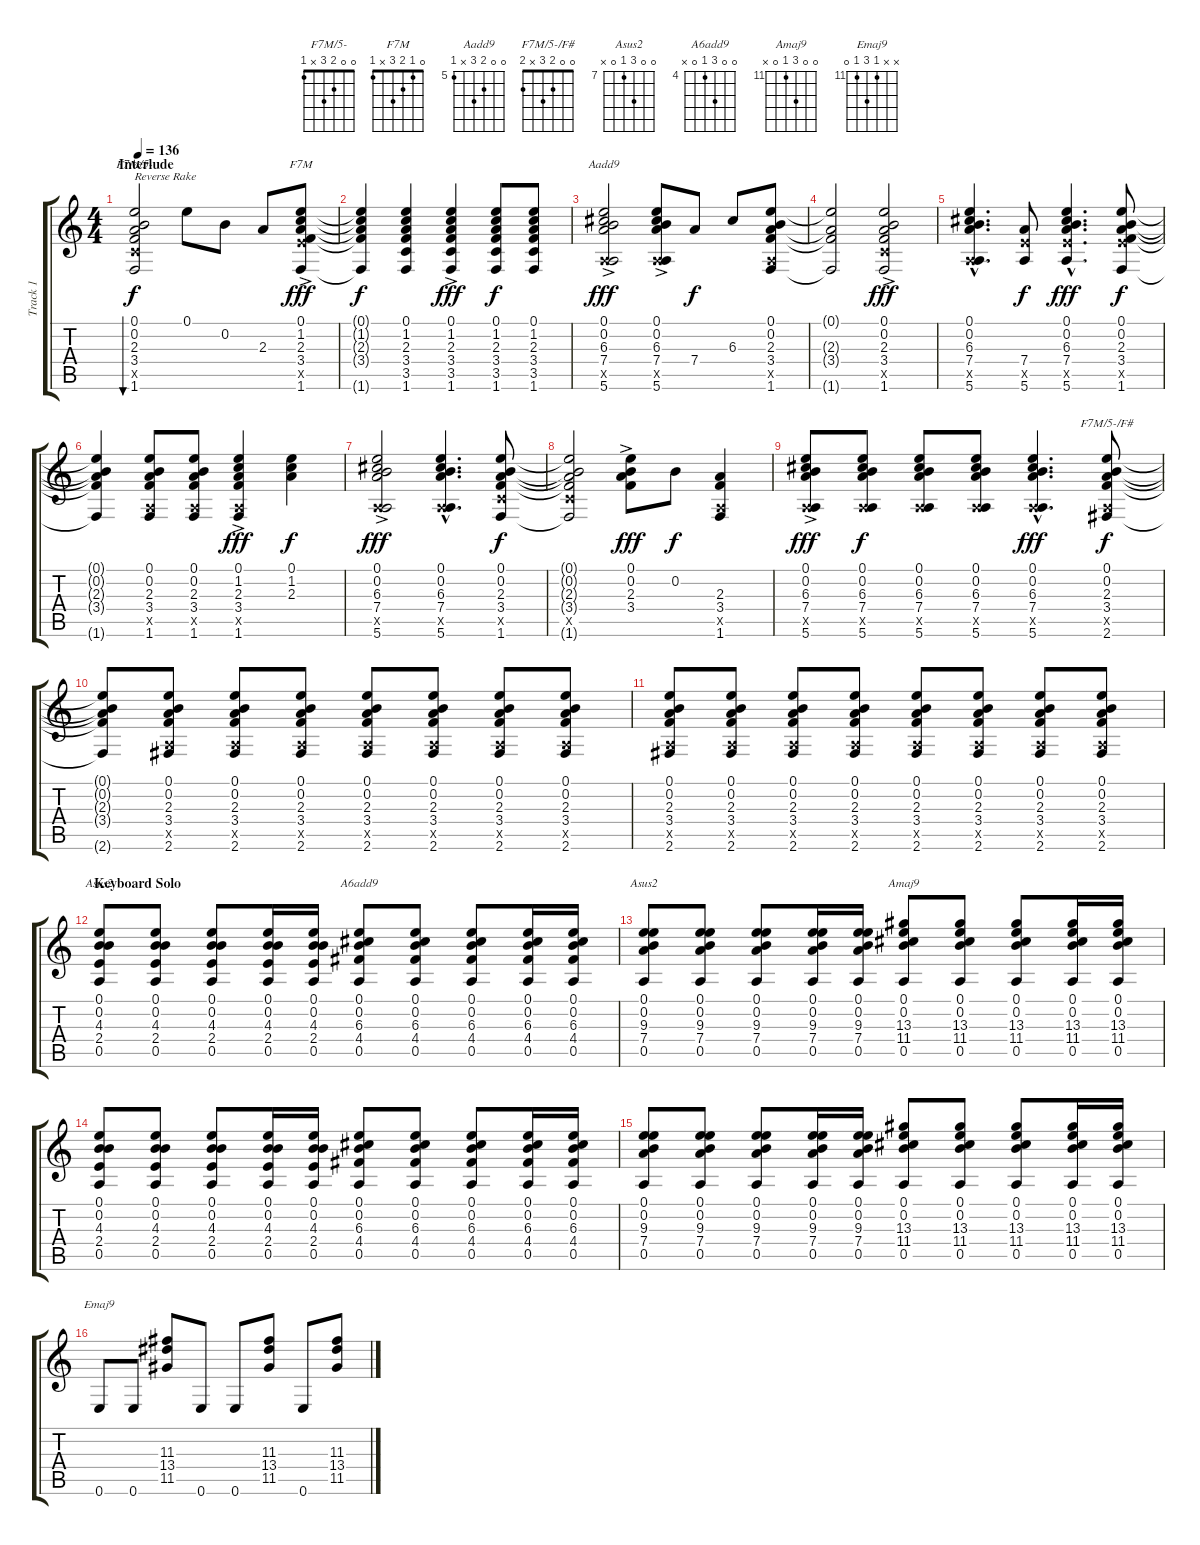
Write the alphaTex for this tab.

\track ("Track 1" "Track 1") {instrument acousticguitarsteel}
\staff {score tabs}
\tuning (E4 B3 G3 D3 A2 E2) {hide}
\chord ("F7M/5-" 0 0 2 3 x 1)
\chord ("F7M" 0 1 2 3 x 1)
\chord ("Aadd9" 0 0 6 7 x 5) {firstfret 5}
\chord ("F7M/5-/F#" 0 0 2 3 x 2)
\chord ("Asus2" 0 0 4 2 0 x)
\chord ("A6add9" 0 0 6 4 0 x) {firstfret 4}
\chord ("Asus2" 0 0 9 7 0 x) {firstfret 7}
\chord ("Amaj9" 0 0 13 11 0 x) {firstfret 11}
\chord ("Emaj9" x x 11 13 11 0) {firstfret 11}
\ts (4 4)
\section ("" "Interlude")
\tempo 136
\clef g2
\ks c
(0.1 0.2 2.3 3.4 3.5{x} 1.6).2{bu 480 ch "F7M/5-" txt "Reverse Rake" dy f} 0.1.8 0.2.8 2.3.8 (0.1{ac} 1.2 2.3 3.4 7.5{x} 1.6).8{ch "F7M" dy fff} |
(0.1{t} 1.2{t} 2.3{t} 3.4{t} 1.6{t}).4{dy f} (0.1 1.2 2.3 3.4 3.5 1.6).4 (0.1 1.2 2.3 3.4 3.5{ac} 1.6).4{dy fff} (0.1 1.2 2.3 3.4 3.5 1.6).8{dy f} (0.1 1.2 2.3 3.4 3.5 1.6).8 |
(0.1{ac} 0.2 6.3 7.4 0.5{x} 5.6).2{ch "Aadd9" dy fff} (0.1{ac} 0.2 6.3 7.4 0.5{x} 5.6).8 7.4.8{dy f} 6.3.8 (0.1 0.2 2.3 3.4 0.5{x} 1.6).8 |
(0.1{t} 2.3{t} 3.4{t} 1.6{t}).2 (0.1{ac} 0.2 2.3 3.4 3.5{x} 1.6).2{dy fff} |
(0.1{hac} 0.2{hac} 6.3{hac} 7.4{hac} 0.5{hac x} 5.6{hac}).4{d} (7.4 7.5{x} 5.6).8{dy f} (0.1{hac} 0.2{hac} 6.3{hac} 7.4{hac} 7.5{hac x} 5.6{hac}).4{d dy fff} (0.1 0.2 2.3 3.4 7.5{x} 1.6).8{dy f} |
(0.1{t} 0.2{t} 2.3{t} 3.4{t} 1.6{t}).4 (0.1 0.2 2.3 3.4 0.5{x} 1.6).8 (0.1 0.2 2.3 3.4 0.5{x} 1.6).8 (0.1{ac} 1.2 2.3 3.4 0.5{x} 1.6).4{dy fff} (0.1 1.2 2.3).4{dy f} |
(0.1{ac} 0.2 6.3 7.4 0.5{x} 5.6).2{dy fff} (0.1{hac} 0.2{hac} 6.3{hac} 7.4{hac} 0.5{hac x} 5.6{hac}).4{d} (0.1 0.2 2.3 3.4 3.5{x} 1.6).8{dy f} |
(0.1{t} 0.2{t} 2.3{t} 3.4{t} 3.5{x} 1.6{t}).2 (0.1 0.2{ac} 2.3 3.4).8{dy fff} 0.2.8{dy f} (2.3 3.4 0.5{x} 1.6).4 |
(0.1{ac} 0.2 6.3 7.4 0.5{x} 5.6).8{dy fff} (0.1 0.2 6.3 7.4 0.5{x} 5.6).8{dy f} (0.1 0.2 6.3 7.4 0.5{x} 5.6).8 (0.1 0.2 6.3 7.4 0.5{x} 5.6).8 (0.1{hac} 0.2{hac} 6.3{hac} 7.4{hac} 0.5{hac x} 5.6{hac}).4{d dy fff} (0.1 0.2 2.3 3.4 0.5{x} 2.6).8{ch "F7M/5-/F#" dy f} |
(0.1{t} 0.2{t} 2.3{t} 3.4{t} 2.6{t}).8 (0.1 0.2 2.3 3.4 0.5{x} 2.6).8 (0.1 0.2 2.3 3.4 0.5{x} 2.6).8 (0.1 0.2 2.3 3.4 0.5{x} 2.6).8 (0.1 0.2 2.3 3.4 0.5{x} 2.6).8 (0.1 0.2 2.3 3.4 0.5{x} 2.6).8 (0.1 0.2 2.3 3.4 0.5{x} 2.6).8 (0.1 0.2 2.3 3.4 0.5{x} 2.6).8 |
(0.1 0.2 2.3 3.4 0.5{x} 2.6).8 (0.1 0.2 2.3 3.4 0.5{x} 2.6).8 (0.1 0.2 2.3 3.4 0.5{x} 2.6).8 (0.1 0.2 2.3 3.4 0.5{x} 2.6).8 (0.1 0.2 2.3 3.4 0.5{x} 2.6).8 (0.1 0.2 2.3 3.4 0.5{x} 2.6).8 (0.1 0.2 2.3 3.4 0.5{x} 2.6).8 (0.1 0.2 2.3 3.4 0.5{x} 2.6).8 |
\section ("" "Keyboard Solo")
(0.1 0.2 4.3 2.4 0.5).8{ch "Asus2"} (0.1 0.2 4.3 2.4 0.5).8 (0.1 0.2 4.3 2.4 0.5).8 (0.1 0.2 4.3 2.4 0.5).16 (0.1 0.2 4.3 2.4 0.5).16 (0.1 0.2 6.3 4.4 0.5).8{ch "A6add9"} (0.1 0.2 6.3 4.4 0.5).8 (0.1 0.2 6.3 4.4 0.5).8 (0.1 0.2 6.3 4.4 0.5).16 (0.1 0.2 6.3 4.4 0.5).16 |
(0.1 0.2 9.3 7.4 0.5).8{ch "Asus2"} (0.1 0.2 9.3 7.4 0.5).8 (0.1 0.2 9.3 7.4 0.5).8 (0.1 0.2 9.3 7.4 0.5).16 (0.1 0.2 9.3 7.4 0.5).16 (0.1 0.2 13.3 11.4 0.5).8{ch "Amaj9"} (0.1 0.2 13.3 11.4 0.5).8 (0.1 0.2 13.3 11.4 0.5).8 (0.1 0.2 13.3 11.4 0.5).16 (0.1 0.2 13.3 11.4 0.5).16 |
(0.1 0.2 4.3 2.4 0.5).8 (0.1 0.2 4.3 2.4 0.5).8 (0.1 0.2 4.3 2.4 0.5).8 (0.1 0.2 4.3 2.4 0.5).16 (0.1 0.2 4.3 2.4 0.5).16 (0.1 0.2 6.3 4.4 0.5).8 (0.1 0.2 6.3 4.4 0.5).8 (0.1 0.2 6.3 4.4 0.5).8 (0.1 0.2 6.3 4.4 0.5).16 (0.1 0.2 6.3 4.4 0.5).16 |
(0.1 0.2 9.3 7.4 0.5).8 (0.1 0.2 9.3 7.4 0.5).8 (0.1 0.2 9.3 7.4 0.5).8 (0.1 0.2 9.3 7.4 0.5).16 (0.1 0.2 9.3 7.4 0.5).16 (0.1 0.2 13.3 11.4 0.5).8 (0.1 0.2 13.3 11.4 0.5).8 (0.1 0.2 13.3 11.4 0.5).8 (0.1 0.2 13.3 11.4 0.5).16 (0.1 0.2 13.3 11.4 0.5).16 |
0.6.8{ch "Emaj9"} 0.6.8 (11.3 13.4 11.5).8 0.6.8 0.6.8 (11.3 13.4 11.5).8 0.6.8 (11.3 13.4 11.5).8
